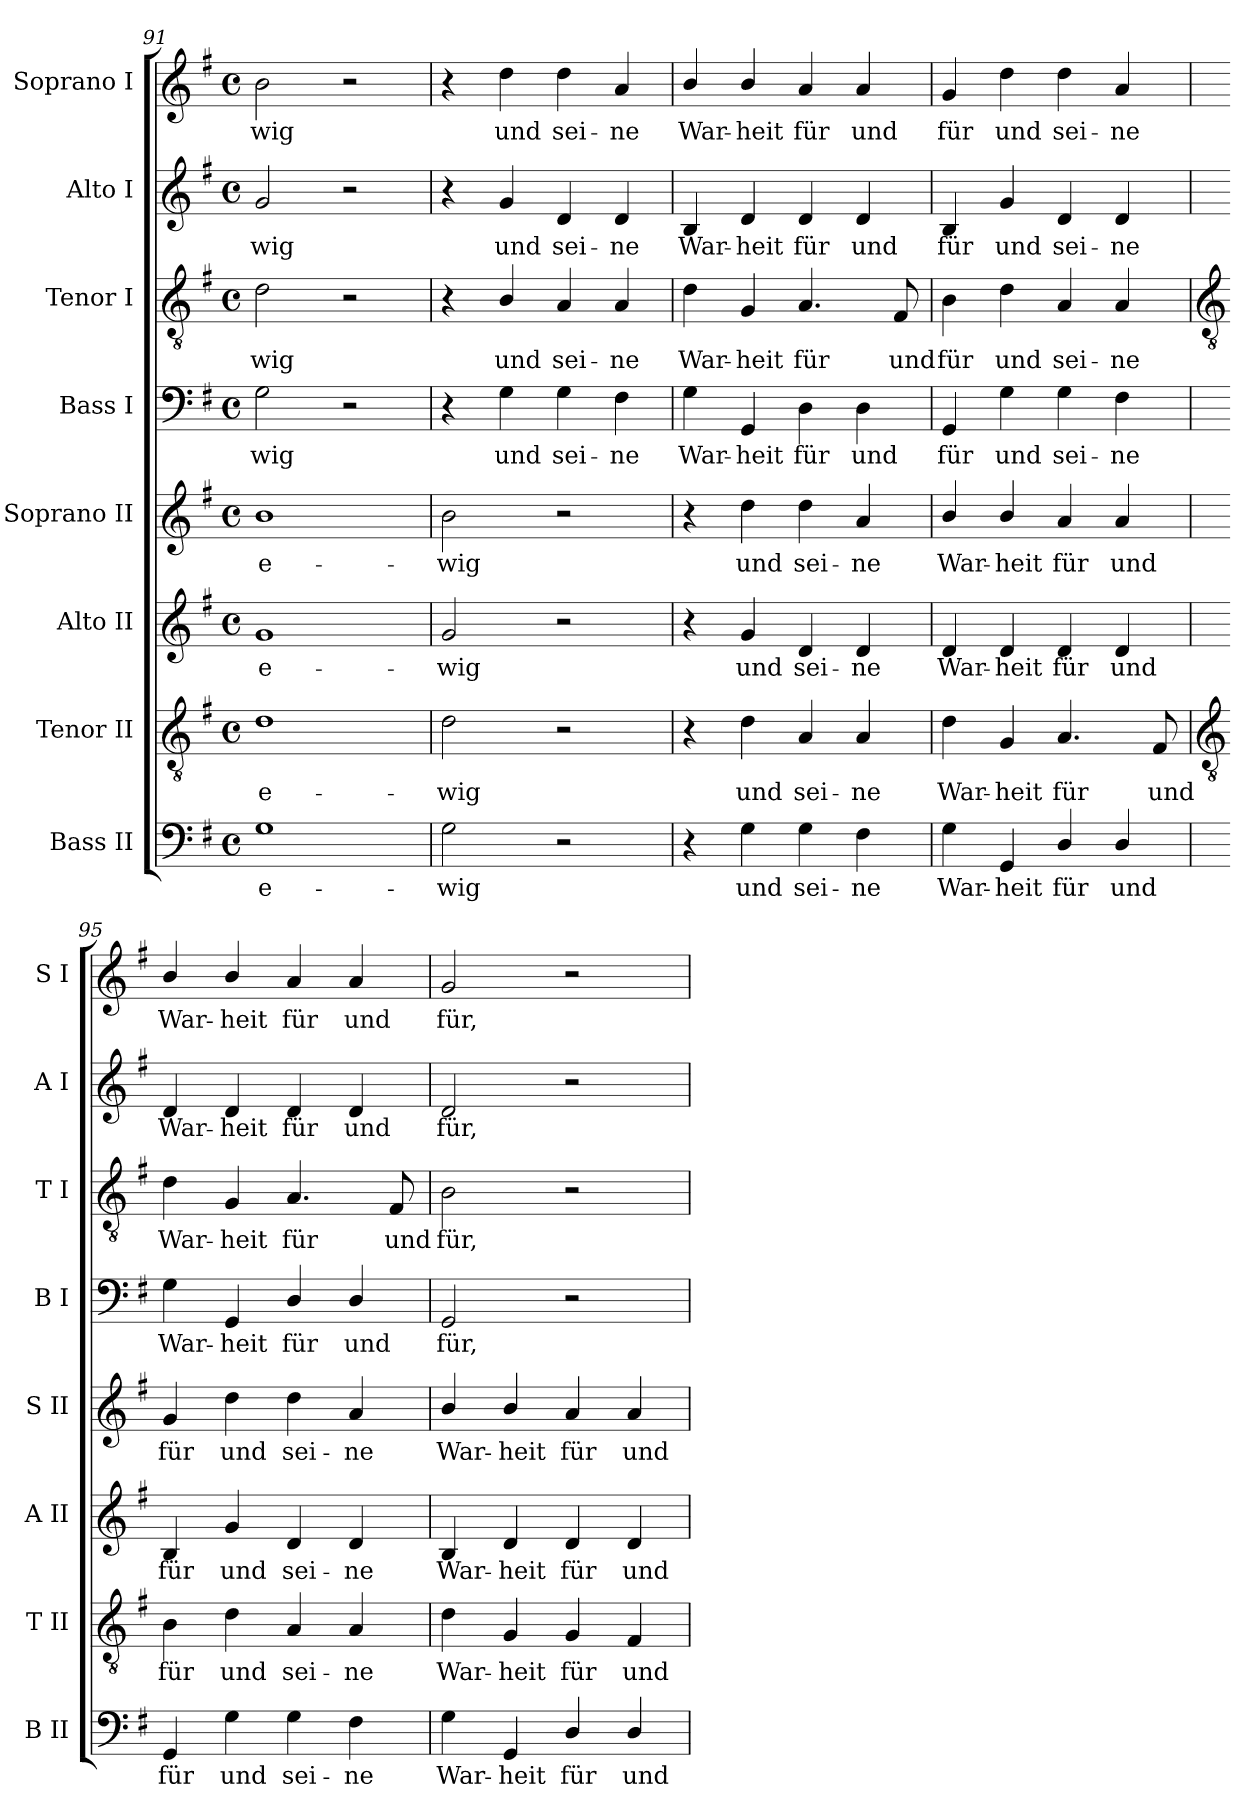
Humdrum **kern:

**kern	**text	**kern	**text	**kern	**text	**kern	**text	**kern	**text	**kern	**text	**kern	**text	**kern	**text
*part8	*part8	*part7	*part7	*part6	*part6	*part5	*part5	*part4	*part4	*part3	*part3	*part2	*part2	*part1	*part1
*staff8	*staff8	*staff7	*staff7	*staff6	*staff6	*staff5	*staff5	*staff4	*staff4	*staff3	*staff3	*staff2	*staff2	*staff1	*staff1
*I"Bass II	*	*I"Tenor II	*	*I"Alto II	*	*I"Soprano II	*	*I"Bass I	*	*I"Tenor I	*	*I"Alto I	*	*I"Soprano I	*
*I'B II	*	*I'T II	*	*I'A II	*	*I'S II	*	*I'B I	*	*I'T I	*	*I'A I	*	*I'S I	*
*clefF4	*	*clefGv2	*	*clefG2	*	*clefG2	*	*clefF4	*	*clefGv2	*	*clefG2	*	*clefG2	*
*k[f#]	*	*k[f#]	*	*k[f#]	*	*k[f#]	*	*k[f#]	*	*k[f#]	*	*k[f#]	*	*k[f#]	*
*G:	*	*G:	*	*G:	*	*G:	*	*G:	*	*G:	*	*G:	*	*G:	*
*M4/4	*	*M4/4	*	*M4/4	*	*M4/4	*	*M4/4	*	*M4/4	*	*M4/4	*	*M4/4	*
*met(c)	*	*met(c)	*	*met(c)	*	*met(c)	*	*met(c)	*	*met(c)	*	*met(c)	*	*met(c)	*
=91	=91	=91	=91	=91	=91	=91	=91	=91	=91	=91	=91	=91	=91	=91	=91
!	!LO:LY:b	!	!LO:LY:b	!	!LO:LY:b	!	!LO:LY:b	!	!LO:LY:b	!	!LO:LY:b	!	!LO:LY:b	!	!LO:LY:b
1G	e-	1d	e-	1g	e-	1b	e-	2G	-wig	2d	-wig	2g	-wig	2b	-wig
.	.	.	.	.	.	.	.	2r	.	2r	.	2r	.	2r	.
=92	=92	=92	=92	=92	=92	=92	=92	=92	=92	=92	=92	=92	=92	=92	=92
!	!LO:LY:b	!	!LO:LY:b	!	!LO:LY:b	!	!LO:LY:b	!	!	!	!	!	!	!	!
2G	-wig	2d	-wig	2g	-wig	2b	-wig	4r	.	4r	.	4r	.	4r	.
!	!	!	!	!	!	!	!	!	!LO:LY:b	!	!LO:LY:b	!	!LO:LY:b	!	!LO:LY:b
.	.	.	.	.	.	.	.	4G	und	4B/	und	4g	und	4dd	und
!	!	!	!	!	!	!	!	!	!LO:LY:b	!	!LO:LY:b	!	!LO:LY:b	!	!LO:LY:b
2r	.	2r	.	2r	.	2r	.	4G	sei-	4A	sei-	4d	sei-	4dd	sei-
!	!	!	!	!	!	!	!	!	!LO:LY:b	!	!LO:LY:b	!	!LO:LY:b	!	!LO:LY:b
.	.	.	.	.	.	.	.	4F#	-ne	4A	-ne	4d	-ne	4a	-ne
=93	=93	=93	=93	=93	=93	=93	=93	=93	=93	=93	=93	=93	=93	=93	=93
!	!	!	!	!	!	!	!	!	!LO:LY:b	!	!LO:LY:b	!	!LO:LY:b	!	!LO:LY:b
4r	.	4r	.	4r	.	4r	.	4G	War-	4d	War-	4B	War-	4b/	War-
!	!LO:LY:b	!	!LO:LY:b	!	!LO:LY:b	!	!LO:LY:b	!	!LO:LY:b	!	!LO:LY:b	!	!LO:LY:b	!	!LO:LY:b
4G	und	4d	und	4g	und	4dd	und	4GG	-heit	4G	-heit	4d	-heit	4b/	-heit
!	!LO:LY:b	!	!LO:LY:b	!	!LO:LY:b	!	!LO:LY:b	!	!LO:LY:b	!	!LO:LY:b	!	!LO:LY:b	!	!LO:LY:b
4G	sei-	4A	sei-	4d	sei-	4dd	sei-	4D	für	4.A	für	4d	für	4a	für
!	!LO:LY:b	!	!LO:LY:b	!	!LO:LY:b	!	!LO:LY:b	!	!LO:LY:b	!	!	!	!LO:LY:b	!	!LO:LY:b
4F#	-ne	4A	-ne	4d	-ne	4a	-ne	4D	und	.	.	4d	und	4a	und
!	!	!	!	!	!	!	!	!	!	!	!LO:LY:b	!	!	!	!
.	.	.	.	.	.	.	.	.	.	8F#	und	.	.	.	.
=94	=94	=94	=94	=94	=94	=94	=94	=94	=94	=94	=94	=94	=94	=94	=94
!	!LO:LY:b	!	!LO:LY:b	!	!LO:LY:b	!	!LO:LY:b	!	!LO:LY:b	!	!LO:LY:b	!	!LO:LY:b	!	!LO:LY:b
4G	War-	4d	War-	4d	War-	4b/	War-	4GG	für	4B	für	4B	für	4g	für
!	!LO:LY:b	!	!LO:LY:b	!	!LO:LY:b	!	!LO:LY:b	!	!LO:LY:b	!	!LO:LY:b	!	!LO:LY:b	!	!LO:LY:b
4GG	-heit	4G	-heit	4d	-heit	4b/	-heit	4G	und	4d	und	4g	und	4dd	und
!	!LO:LY:b	!	!LO:LY:b	!	!LO:LY:b	!	!LO:LY:b	!	!LO:LY:b	!	!LO:LY:b	!	!LO:LY:b	!	!LO:LY:b
4D/	für	4.A	für	4d	für	4a	für	4G	sei-	4A	sei-	4d	sei-	4dd	sei-
!	!LO:LY:b	!	!	!	!LO:LY:b	!	!LO:LY:b	!	!LO:LY:b	!	!LO:LY:b	!	!LO:LY:b	!	!LO:LY:b
4D/	und	.	.	4d	und	4a	und	4F#	-ne	4A	-ne	4d	-ne	4a	-ne
!	!	!	!LO:LY:b	!	!	!	!	!	!	!	!	!	!	!	!
.	.	8F#	und	.	.	.	.	.	.	.	.	.	.	.	.
!!LO:LB:g=z
=95	=95	=95	=95	=95	=95	=95	=95	=95	=95	=95	=95	=95	=95	=95	=95
*	*	*clefGv2	*	*	*	*	*	*	*	*clefGv2	*	*	*	*	*
!	!LO:LY:b	!	!LO:LY:b	!	!LO:LY:b	!	!LO:LY:b	!	!LO:LY:b	!	!LO:LY:b	!	!LO:LY:b	!	!LO:LY:b
4GG	für	4B	für	4B	für	4g	für	4G	War-	4d	War-	4d	War-	4b/	War-
!	!LO:LY:b	!	!LO:LY:b	!	!LO:LY:b	!	!LO:LY:b	!	!LO:LY:b	!	!LO:LY:b	!	!LO:LY:b	!	!LO:LY:b
4G	und	4d	und	4g	und	4dd	und	4GG	-heit	4G	-heit	4d	-heit	4b/	-heit
!	!LO:LY:b	!	!LO:LY:b	!	!LO:LY:b	!	!LO:LY:b	!	!LO:LY:b	!	!LO:LY:b	!	!LO:LY:b	!	!LO:LY:b
4G	sei-	4A	sei-	4d	sei-	4dd	sei-	4D/	für	4.A	für	4d	für	4a	für
!	!LO:LY:b	!	!LO:LY:b	!	!LO:LY:b	!	!LO:LY:b	!	!LO:LY:b	!	!	!	!LO:LY:b	!	!LO:LY:b
4F#	-ne	4A	-ne	4d	-ne	4a	-ne	4D/	und	.	.	4d	und	4a	und
!	!	!	!	!	!	!	!	!	!	!	!LO:LY:b	!	!	!	!
.	.	.	.	.	.	.	.	.	.	8F#	und	.	.	.	.
=96	=96	=96	=96	=96	=96	=96	=96	=96	=96	=96	=96	=96	=96	=96	=96
!	!LO:LY:b	!	!LO:LY:b	!	!LO:LY:b	!	!LO:LY:b	!	!LO:LY:b	!	!LO:LY:b	!	!LO:LY:b	!	!LO:LY:b
4G	War-	4d	War-	4B	War-	4b/	War-	2GG	für,	2B	für,	2d	für,	2g	für,
!	!LO:LY:b	!	!LO:LY:b	!	!LO:LY:b	!	!LO:LY:b	!	!	!	!	!	!	!	!
4GG	-heit	4G	-heit	4d	-heit	4b/	-heit	.	.	.	.	.	.	.	.
!	!LO:LY:b	!	!LO:LY:b	!	!LO:LY:b	!	!LO:LY:b	!	!	!	!	!	!	!	!
4D/	für	4G	für	4d	für	4a	für	2r	.	2r	.	2r	.	2r	.
!	!LO:LY:b	!	!LO:LY:b	!	!LO:LY:b	!	!LO:LY:b	!	!	!	!	!	!	!	!
4D/	und	4F#	und	4d	und	4a	und	.	.	.	.	.	.	.	.
=	=	=	=	=	=	=	=	=	=	=	=	=	=	=	=
*-	*-	*-	*-	*-	*-	*-	*-	*-	*-	*-	*-	*-	*-	*-	*-
